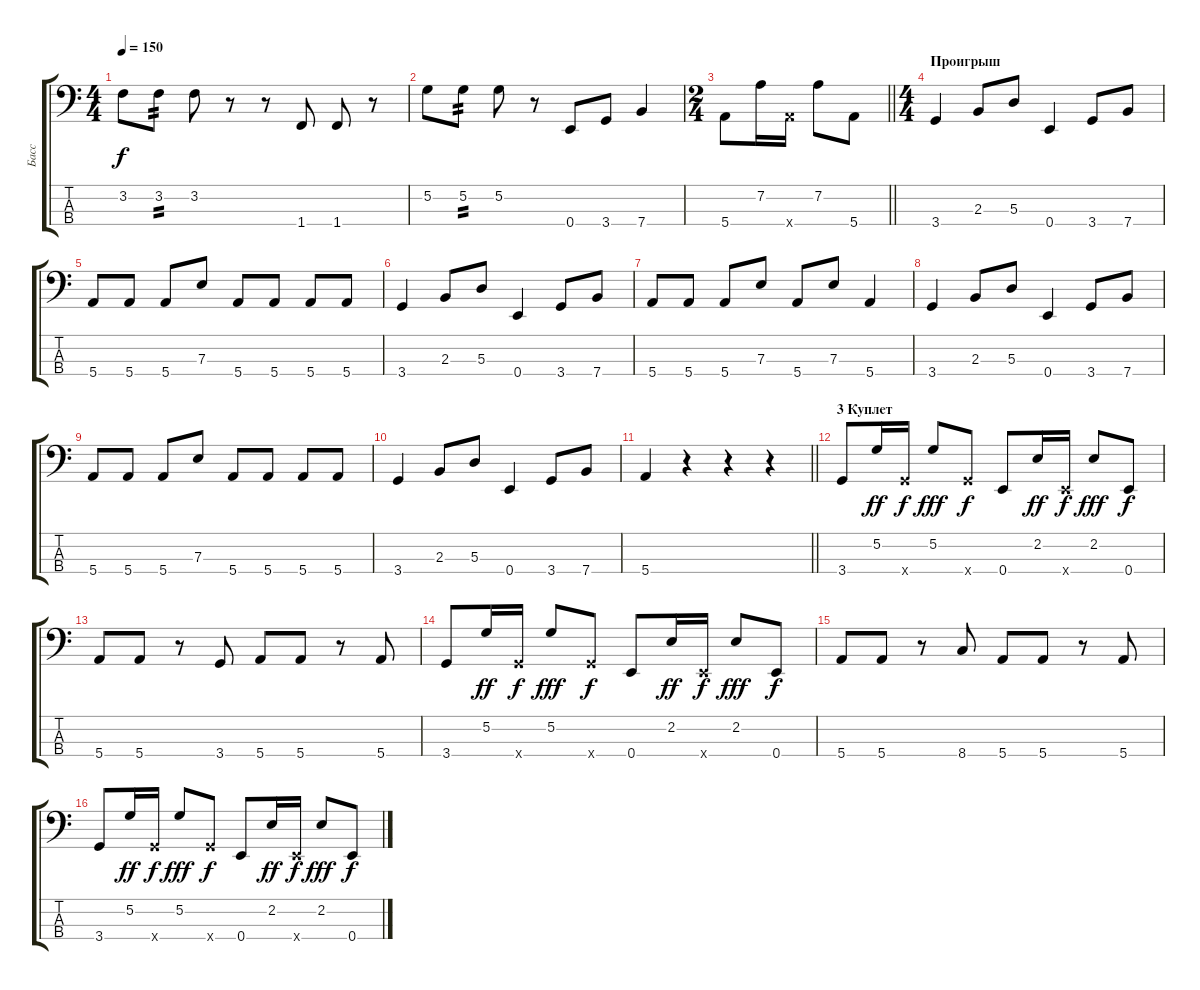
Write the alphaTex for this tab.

\track ("Басс" "Басс") {instrument electricbassfinger}
\staff {score tabs}
\tuning (G2 D2 A1 E1) {hide}
\ts (4 4)
\tempo 150
\clef f4
\ks c
3.2.8{dy f} 3.2.8{tp 2} 3.2.8 r.8 r.8 1.4.8 1.4.8 r.8 |
5.2.8 5.2.8{tp 2} 5.2.8 r.8 0.4.8 3.4.8 7.4.4 |
\ts (2 4)
\barLineRight lightlight
5.4.8 7.2.16 5.4{x}.16 7.2.8 5.4.8 |
\ts (4 4)
\section ("" "Проигрыш")
3.4.4 2.3.8 5.3.8 0.4.4 3.4.8 7.4.8 |
5.4.8 5.4.8 5.4.8 7.3.8 5.4.8 5.4.8 5.4.8 5.4.8 |
3.4.4 2.3.8 5.3.8 0.4.4 3.4.8 7.4.8 |
5.4.8 5.4.8 5.4.8 7.3.8 5.4.8 7.3.8 5.4.4 |
3.4.4 2.3.8 5.3.8 0.4.4 3.4.8 7.4.8 |
5.4.8 5.4.8 5.4.8 7.3.8 5.4.8 5.4.8 5.4.8 5.4.8 |
3.4.4 2.3.8 5.3.8 0.4.4 3.4.8 7.4.8 |
\barLineRight lightlight
5.4.4 r.4 r.4 r.4 |
\section ("" "3 Куплет")
3.4.8 5.2.16{dy ff} 3.4{x}.16{dy f} 5.2.8{dy fff} 3.4{x}.8{dy f} 0.4.8 2.2.16{dy ff} 0.4{x}.16{dy f} 2.2.8{dy fff} 0.4.8{dy f} |
5.4.8 5.4.8 r.8 3.4.8 5.4.8 5.4.8 r.8 5.4.8 |
3.4.8 5.2.16{dy ff} 3.4{x}.16{dy f} 5.2.8{dy fff} 3.4{x}.8{dy f} 0.4.8 2.2.16{dy ff} 0.4{x}.16{dy f} 2.2.8{dy fff} 0.4.8{dy f} |
5.4.8 5.4.8 r.8 8.4.8 5.4.8 5.4.8 r.8 5.4.8 |
3.4.8 5.2.16{dy ff} 3.4{x}.16{dy f} 5.2.8{dy fff} 3.4{x}.8{dy f} 0.4.8 2.2.16{dy ff} 0.4{x}.16{dy f} 2.2.8{dy fff} 0.4.8{dy f}
